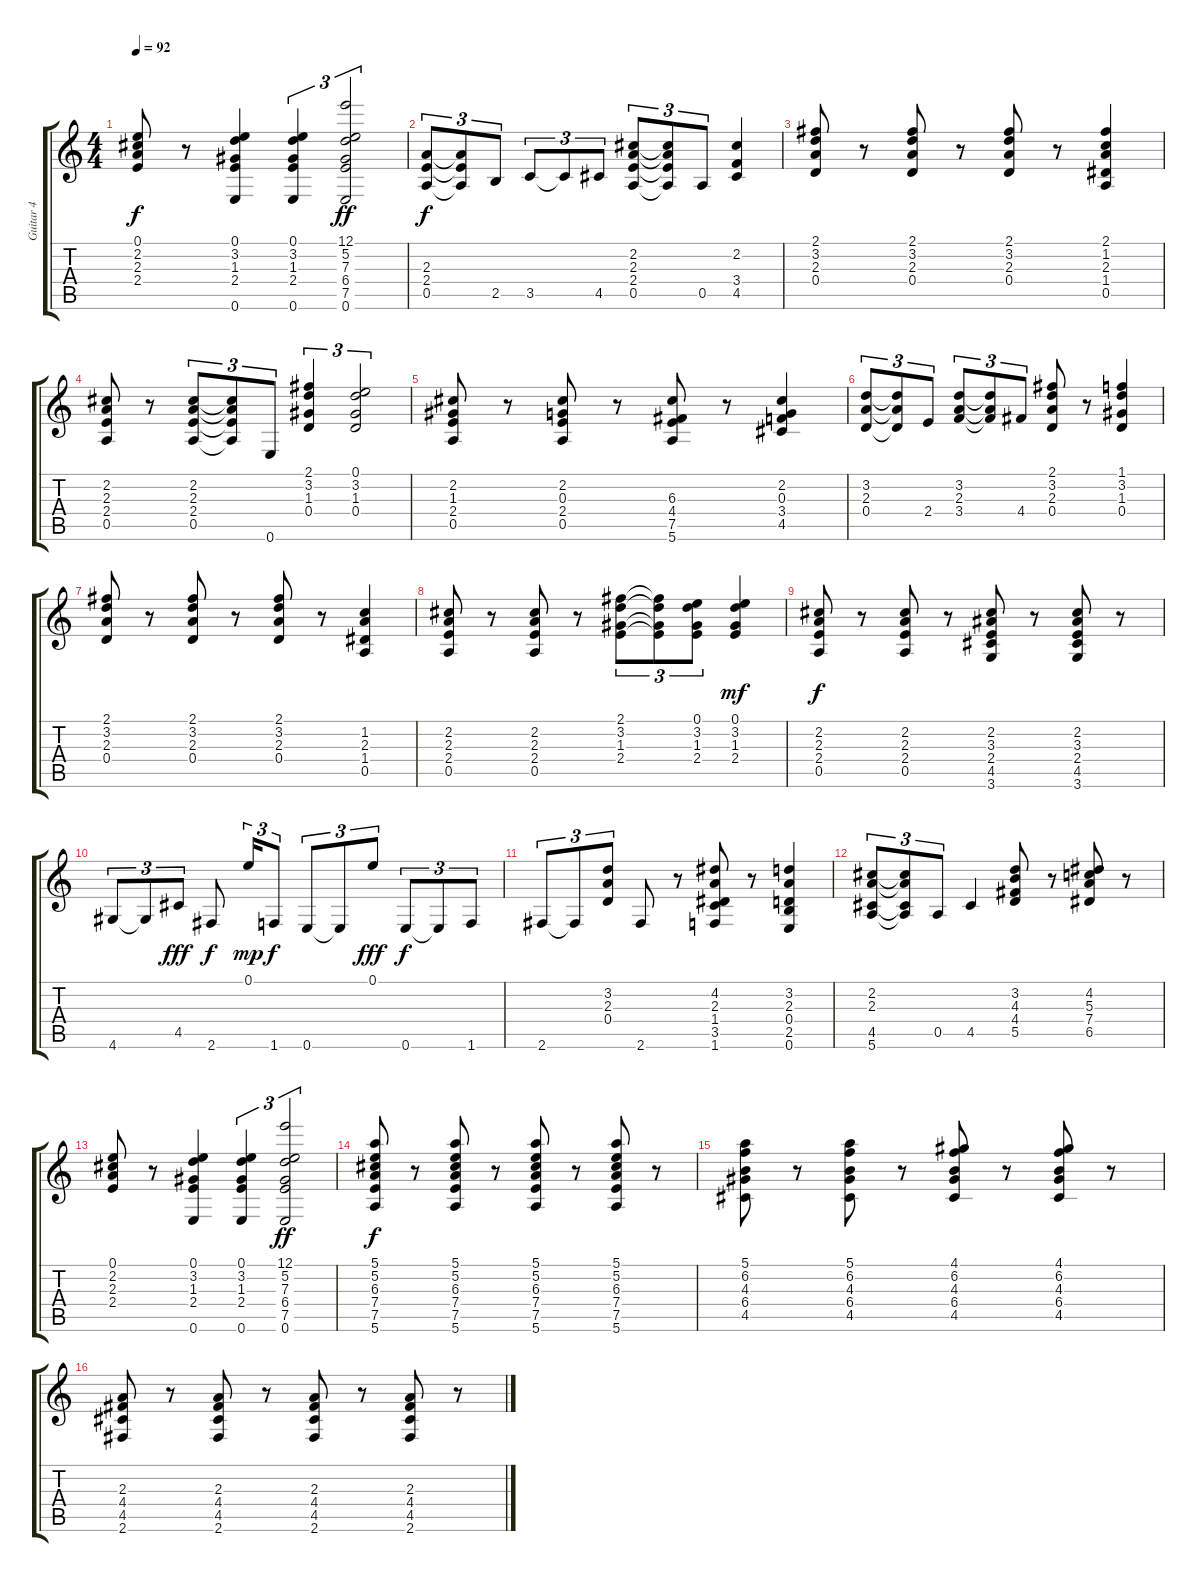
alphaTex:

\track ("Guitar 4" "Guitar 4") {instrument acousticguitarsteel}
\staff {score tabs}
\tuning (E4 B3 G3 D3 A2 E2) {hide}
\ts (4 4)
\tempo 92
\clef g2
\ks c
(0.1 2.2 2.3 2.4).8{dy f} r.8 (0.1 3.2 1.3 2.4 0.6).4 (0.1 3.2 1.3 2.4 0.6).4{tu (3 2)} (12.1 5.2 7.3 6.4 7.5 0.6).2{tu (3 2) dy ff} |
(2.3 2.4 0.5).8{tu (3 2) dy f} (2.3{t} 2.4{t} 0.5{t}).8{tu (3 2)} 2.5.8{tu (3 2)} 3.5.8{tu (3 2)} 3.5{t}.8{tu (3 2)} 4.5.8{tu (3 2)} (2.2 2.3 2.4 0.5).8{tu (3 2)} (2.2{t} 2.3{t} 2.4{t} 0.5{t}).8{tu (3 2)} 0.5.8{tu (3 2)} (2.2 3.4 4.5).4 |
(2.1 3.2 2.3 0.4).8 r.8 (2.1 3.2 2.3 0.4).8 r.8 (2.1 3.2 2.3 0.4).8 r.8 (2.1 1.2 2.3 1.4 0.5).4 |
(2.2 2.3 2.4 0.5).8 r.8 (2.2 2.3 2.4 0.5).8{tu (3 2)} (2.2{t} 2.3{t} 2.4{t} 0.5{t}).8{tu (3 2)} 0.6.8{tu (3 2)} (2.1 3.2 1.3 0.4).4{tu (3 2)} (0.1 3.2 1.3 0.4).2{tu (3 2)} |
(2.2 1.3 2.4 0.5).8 r.8 (2.2 0.3 2.4 0.5).8 r.8 (6.3 4.4 7.5 5.6).8 r.8 (2.2 0.3 3.4 4.5).4 |
(3.2 2.3 0.4).8{tu (3 2)} (3.2{t} 2.3{t} 0.4{t}).8{tu (3 2)} 2.4.8{tu (3 2)} (3.2 2.3 3.4).8{tu (3 2)} (3.2{t} 2.3{t} 3.4{t}).8{tu (3 2)} 4.4.8{tu (3 2)} (2.1 3.2 2.3 0.4).8 r.8 (1.1 3.2 1.3 0.4).4 |
(2.1 3.2 2.3 0.4).8 r.8 (2.1 3.2 2.3 0.4).8 r.8 (2.1 3.2 2.3 0.4).8 r.8 (1.2 2.3 1.4 0.5).4 |
(2.2 2.3 2.4 0.5).8 r.8 (2.2 2.3 2.4 0.5).8 r.8 (2.1 3.2 1.3 2.4).8{tu (3 2)} (2.1{t} 3.2{t} 1.3{t} 2.4{t}).8{tu (3 2)} (0.1 3.2 1.3 2.4).8{tu (3 2)} (0.1 3.2 1.3 2.4).4{dy mf} |
(2.2 2.3 2.4 0.5).8{dy f} r.8 (2.2 2.3 2.4 0.5).8 r.8 (2.2 3.3 2.4 4.5 3.6).8 r.8 (2.2 3.3 2.4 4.5 3.6).8 r.8 |
4.6.8{tu (3 2)} 4.6{t}.8{tu (3 2)} 4.5.8{tu (3 2) dy fff} 2.6.8{dy f} 0.1.16{tu (3 2) dy mp} 1.6.8{tu (3 2) dy f} 0.6.8{tu (3 2)} 0.6{t}.8{tu (3 2)} 0.1.8{tu (3 2) dy fff} 0.6.8{tu (3 2) dy f} 0.6{t}.8{tu (3 2)} 1.6.8{tu (3 2)} |
2.6.8{tu (3 2)} 2.6{t}.8{tu (3 2)} (3.2 2.3 0.4).8{tu (3 2)} 2.6.8 r.8 (4.2 2.3 1.4 3.5 1.6).8 r.8 (3.2 2.3 0.4 2.5 0.6).4 |
(2.2 2.3 4.5 5.6).8{tu (3 2)} (2.2{t} 2.3{t} 4.5{t} 5.6{t}).8{tu (3 2)} 0.5.8{tu (3 2)} 4.5.4 (3.2 4.3 4.4 5.5).8 r.8 (4.2 5.3 7.4 6.5).8 r.8 |
(0.1 2.2 2.3 2.4).8 r.8 (0.1 3.2 1.3 2.4 0.6).4 (0.1 3.2 1.3 2.4 0.6).4{tu (3 2)} (12.1 5.2 7.3 6.4 7.5 0.6).2{tu (3 2) dy ff} |
(5.1 5.2 6.3 7.4 7.5 5.6).8{dy f} r.8 (5.1 5.2 6.3 7.4 7.5 5.6).8 r.8 (5.1 5.2 6.3 7.4 7.5 5.6).8 r.8 (5.1 5.2 6.3 7.4 7.5 5.6).8 r.8 |
(5.1 6.2 4.3 6.4 4.5).8 r.8 (5.1 6.2 4.3 6.4 4.5).8 r.8 (4.1 6.2 4.3 6.4 4.5).8 r.8 (4.1 6.2 4.3 6.4 4.5).8 r.8 |
(2.3 4.4 4.5 2.6).8 r.8 (2.3 4.4 4.5 2.6).8 r.8 (2.3 4.4 4.5 2.6).8 r.8 (2.3 4.4 4.5 2.6).8 r.8
